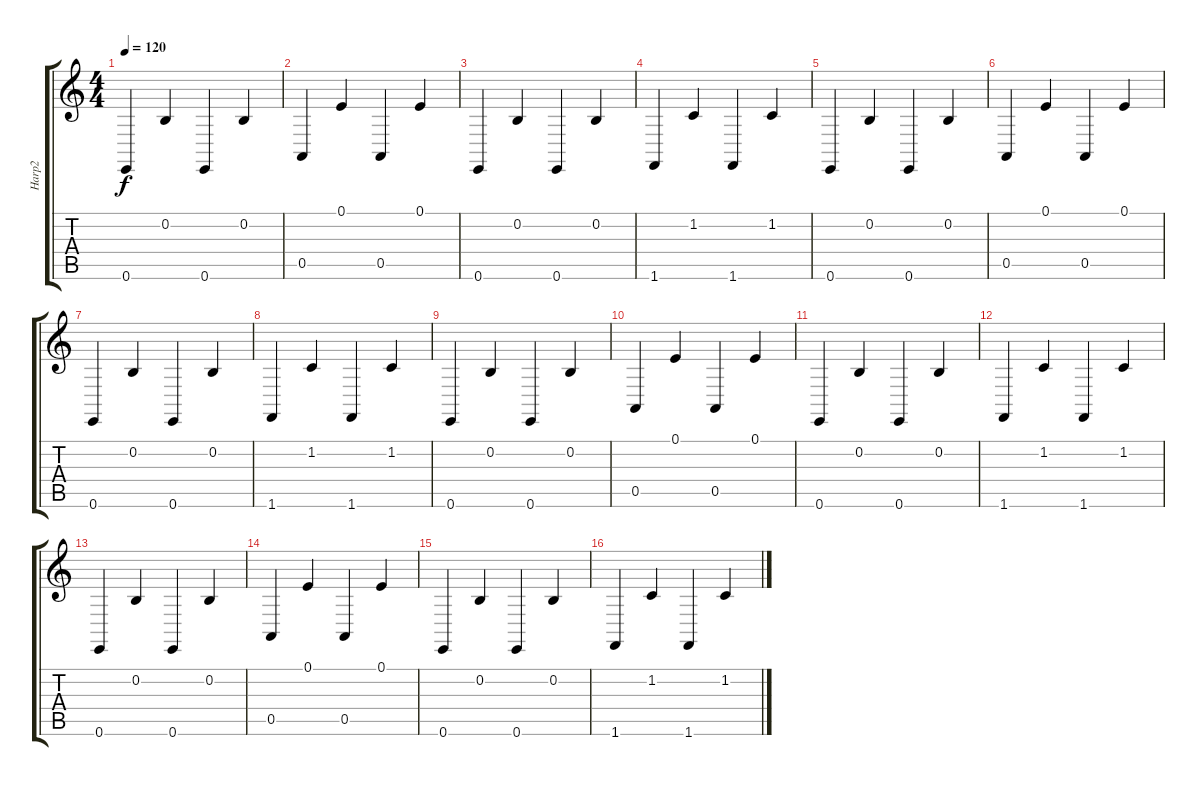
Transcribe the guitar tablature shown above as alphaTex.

\track ("Harp2" "Harp2") {instrument orchestralharp}
\staff {score tabs}
\tuning (E4 B3 G3 D3 A2 E2) {hide}
\ts (4 4)
\tempo 120
\clef g2
\ks c
0.6.4{dy f} 0.2.4 0.6.4 0.2.4 |
0.5.4 0.1.4 0.5.4 0.1.4 |
0.6.4 0.2.4 0.6.4 0.2.4 |
1.6.4 1.2.4 1.6.4 1.2.4 |
0.6.4 0.2.4 0.6.4 0.2.4 |
0.5.4 0.1.4 0.5.4 0.1.4 |
0.6.4 0.2.4 0.6.4 0.2.4 |
1.6.4 1.2.4 1.6.4 1.2.4 |
0.6.4 0.2.4 0.6.4 0.2.4 |
0.5.4 0.1.4 0.5.4 0.1.4 |
0.6.4 0.2.4 0.6.4 0.2.4 |
1.6.4 1.2.4 1.6.4 1.2.4 |
0.6.4 0.2.4 0.6.4 0.2.4 |
0.5.4 0.1.4 0.5.4 0.1.4 |
0.6.4 0.2.4 0.6.4 0.2.4 |
1.6.4 1.2.4 1.6.4 1.2.4
